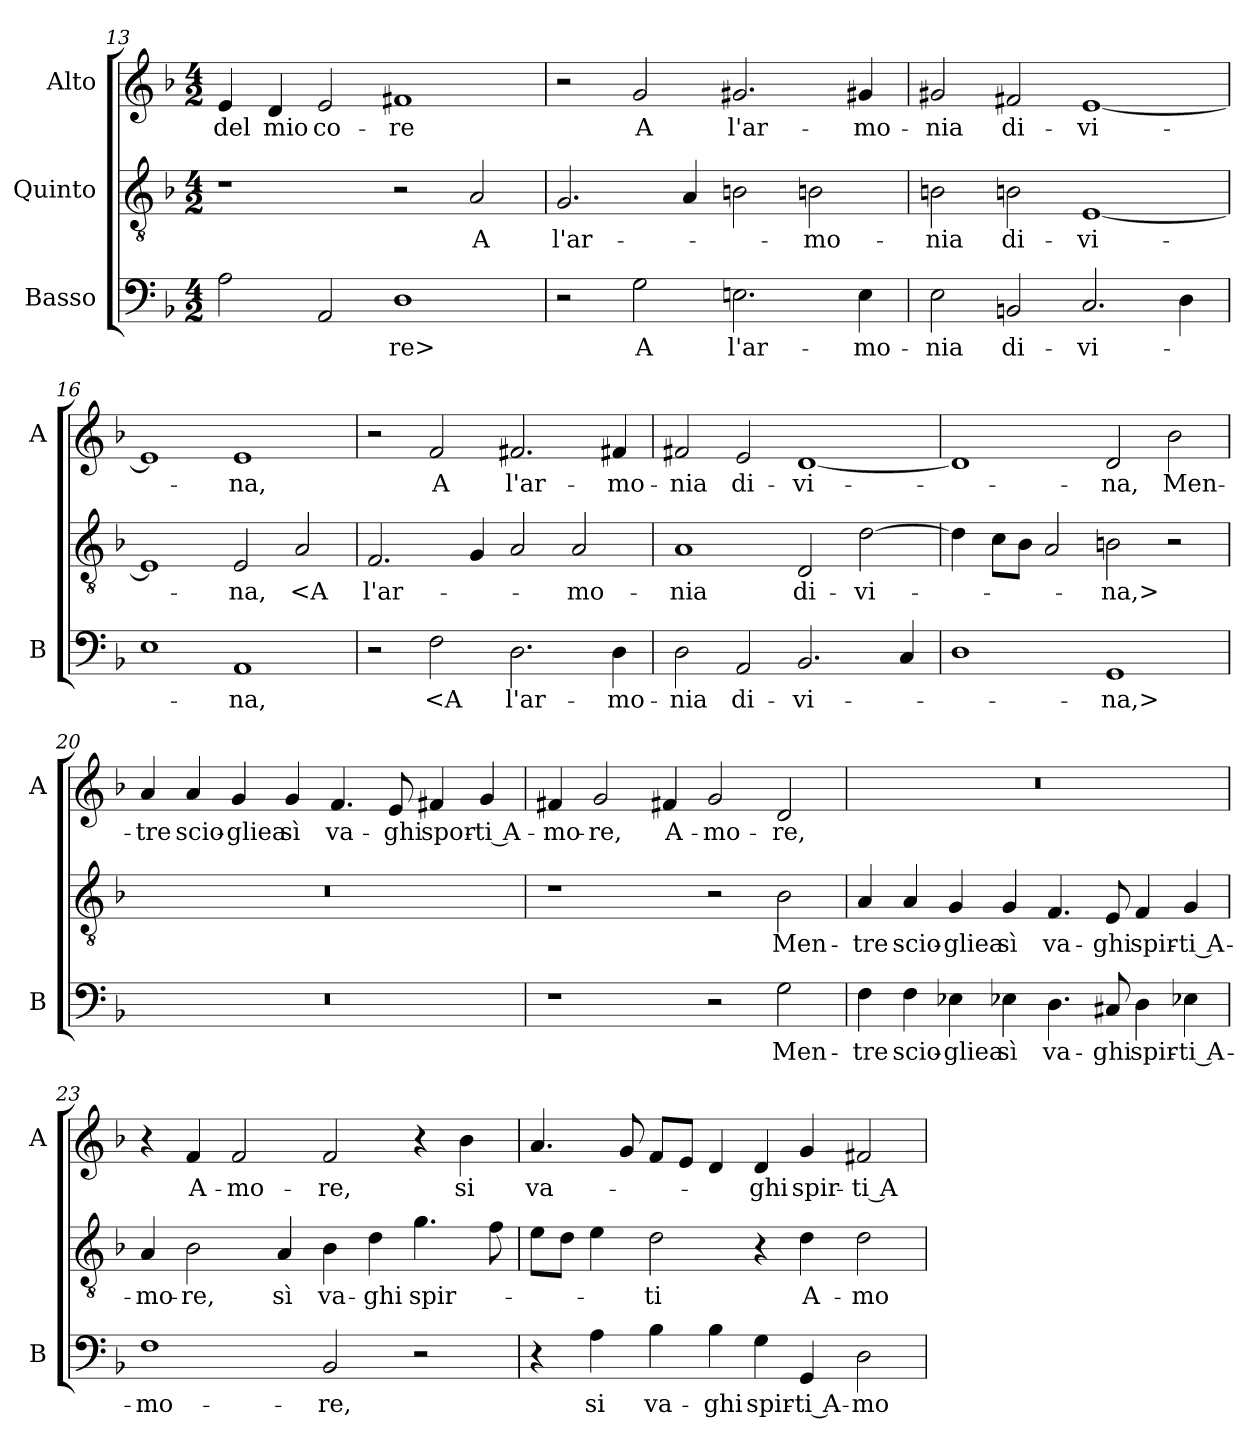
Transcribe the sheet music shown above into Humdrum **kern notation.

**kern	**text	**kern	**text	**kern	**text
*part3	*part3	*part2	*part2	*part1	*part1
*staff3	*staff3	*staff2	*staff2	*staff1	*staff1
*I"Basso	*	*I"Quinto	*	*I"Alto	*
*I'B	*	*	*	*I'A	*
*clefF4	*	*clefGv2	*	*clefG2	*
*k[b-]	*	*k[b-]	*	*k[b-]	*
*F:	*	*F:	*	*F:	*
*M4/2	*	*M4/2	*	*M4/2	*
=13	=13	=13	=13	=13	=13
2A	.	1r	.	4e	del
.	.	.	.	4d	mio
2AA	.	.	.	2e	co-
1D	-re>	2r	.	1f#X	-re
.	.	2A	A	.	.
=14	=14	=14	=14	=14	=14
2r	.	2.G	l'ar-	2r	.
2G	A	.	.	2g	A
.	.	4A	.	.	.
2.En	l'ar-	2Bn	.	2.g#X	l'ar-
.	.	2Bn	-mo-	.	.
4E	-mo-	.	.	4g#X	-mo-
=15	=15	=15	=15	=15	=15
2E	-nia	2Bn	-nia	2g#X	-nia
2BBn	di-	2Bn	di-	2f#X	di-
2.C	-vi-	[1E	-vi-	[1e	-vi-
4D	.	.	.	.	.
=16	=16	=16	=16	=16	=16
1E	.	1E]	.	1e]	.
1AA	-na,	2E	-na,	1e	-na,
.	.	2A	<A	.	.
=17	=17	=17	=17	=17	=17
2r	.	2.F	l'ar-	2r	.
2F	<A	.	.	2f	A
.	.	4G	.	.	.
2.D	l'ar-	2A	.	2.f#X	l'ar-
.	.	2A	-mo-	.	.
4D	-mo-	.	.	4f#X	-mo-
=18	=18	=18	=18	=18	=18
2D	-nia	1A	-nia	2f#X	-nia
2AA	di-	.	.	2e	di-
2.BB-	-vi-	2D	di-	[1d	-vi-
.	.	[2d	-vi-	.	.
4C	.	.	.	.	.
=19	=19	=19	=19	=19	=19
1D	.	4d]	.	1d]	.
.	.	8cL	.	.	.
.	.	8B-J	.	.	.
.	.	2A	.	.	.
1GG	-na,>	2Bn	-na,>	2d	-na,
.	.	2r	.	2b-	Men-
=20	=20	=20	=20	=20	=20
0r	.	0r	.	4a	-tre
.	.	.	.	4a	scio-
.	.	.	.	4g	-gliea
.	.	.	.	4g	sì
.	.	.	.	4.f	va-
.	.	.	.	8e	-ghi
.	.	.	.	4f#X	spor-
.	.	.	.	4g	-ti A-
=21	=21	=21	=21	=21	=21
1r	.	1r	.	4f#X	-mo-
.	.	.	.	2g	-re,
.	.	.	.	4f#X	A-
2r	.	2r	.	2g	-mo-
2G	Men-	2B-	Men-	2d	-re,
=22	=22	=22	=22	=22	=22
4F	-tre	4A	-tre	0r	.
4F	scio-	4A	scio-	.	.
4E-X	-gliea	4G	-gliea	.	.
4E-X	sì	4G	sì	.	.
4.D	va-	4.F	va-	.	.
8C#X	-ghi	8E	-ghi	.	.
4D	spir-	4F	spir-	.	.
4E-X	-ti A-	4G	-ti A-	.	.
=23	=23	=23	=23	=23	=23
1F	-mo-	4A	-mo-	4r	.
.	.	2B-	-re,	4f	A-
.	.	.	.	2f	-mo-
.	.	4A	sì	.	.
2BB-	-re,	4B-	va-	2f	-re,
.	.	4d	-ghi	.	.
2r	.	4.g	spir-	4r	.
.	.	.	.	4b-	si
.	.	8f	.	.	.
=24	=24	=24	=24	=24	=24
4r	.	8eL	.	4.a	va-
.	.	8dJ	.	.	.
4A	si	4e	.	.	.
.	.	.	.	8g	.
4B-	va-	2d	-ti	8fL	.
.	.	.	.	8eJ	.
4B-	-ghi	.	.	4d	.
4G	spir-	4r	.	4d	-ghi
4GG	-ti A-	4d	A-	4g	spir-
2D	-mo-	2d	-mo-	2f#X	-ti A-
=	=	=	=	=	=
*-	*-	*-	*-	*-	*-
